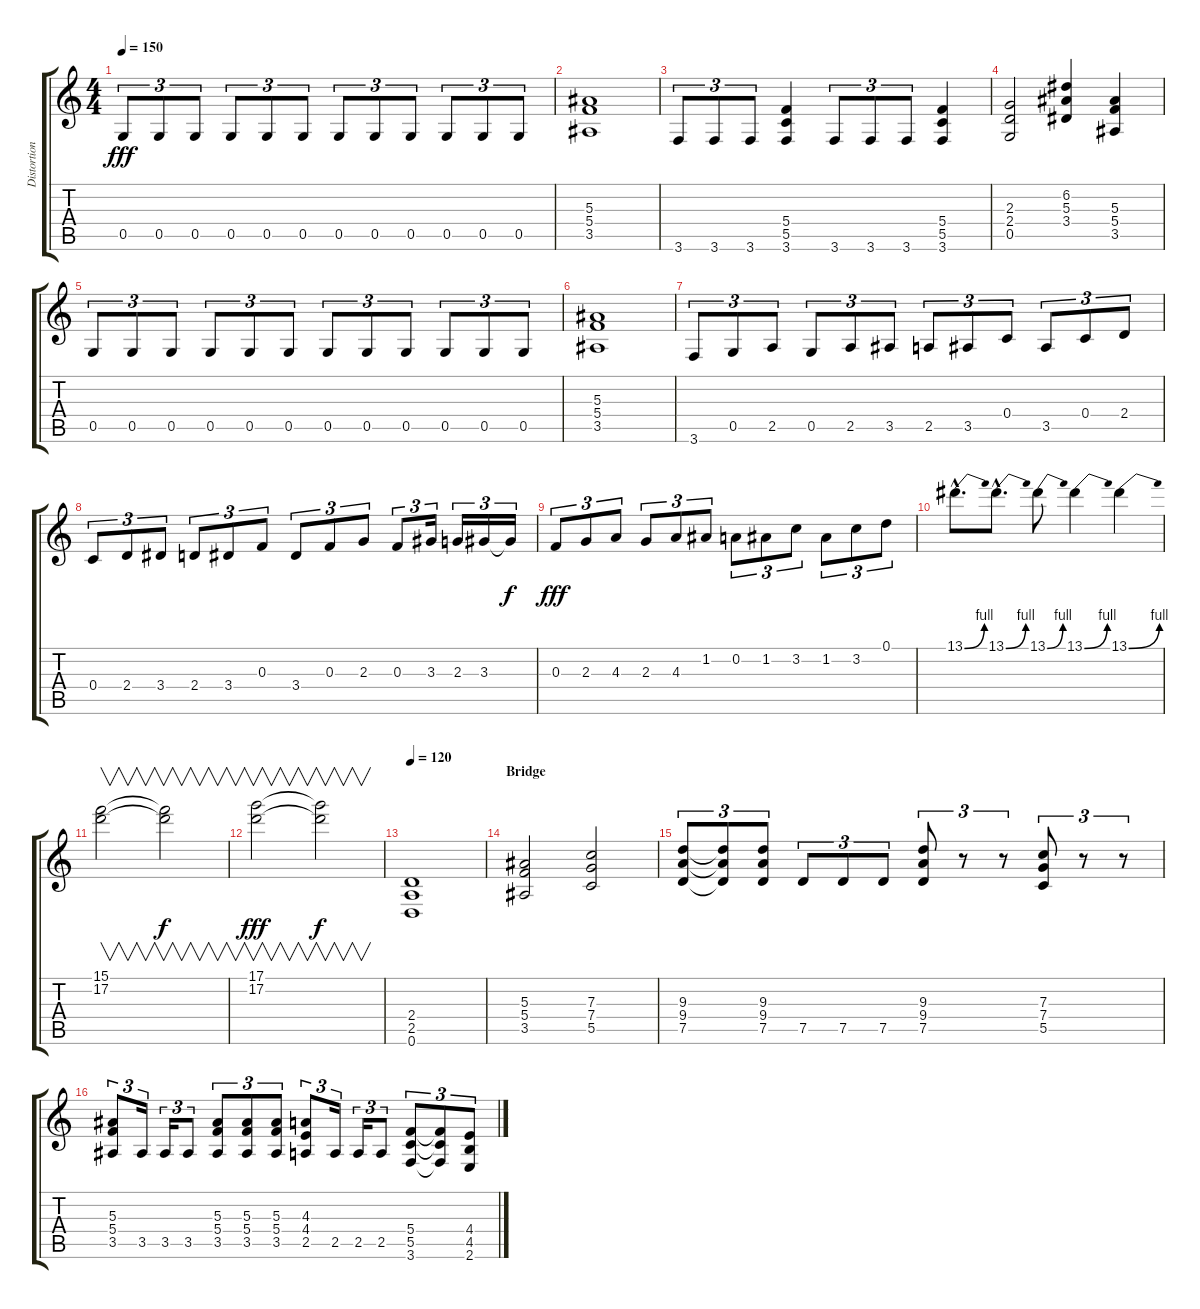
\track ("Distortion 1" "Distortion") {instrument distortionguitar}
\staff {score tabs}
\tuning (D4 A3 F3 C3 G2 D2) {hide}
\ts (4 4)
\tempo 150
\clef g2
\ks c
0.5.8{tu (3 2) dy fff} 0.5.8{tu (3 2)} 0.5.8{tu (3 2)} 0.5.8{tu (3 2)} 0.5.8{tu (3 2)} 0.5.8{tu (3 2)} 0.5.8{tu (3 2)} 0.5.8{tu (3 2)} 0.5.8{tu (3 2)} 0.5.8{tu (3 2)} 0.5.8{tu (3 2)} 0.5.8{tu (3 2)} |
(5.3 5.4 3.5).1 |
3.6.8{tu (3 2)} 3.6.8{tu (3 2)} 3.6.8{tu (3 2)} (5.4 5.5 3.6).4 3.6.8{tu (3 2)} 3.6.8{tu (3 2)} 3.6.8{tu (3 2)} (5.4 5.5 3.6).4 |
(2.3 2.4 0.5).2 (6.2 5.3 3.4).4 (5.3 5.4 3.5).4 |
0.5.8{tu (3 2)} 0.5.8{tu (3 2)} 0.5.8{tu (3 2)} 0.5.8{tu (3 2)} 0.5.8{tu (3 2)} 0.5.8{tu (3 2)} 0.5.8{tu (3 2)} 0.5.8{tu (3 2)} 0.5.8{tu (3 2)} 0.5.8{tu (3 2)} 0.5.8{tu (3 2)} 0.5.8{tu (3 2)} |
(5.3 5.4 3.5).1 |
3.6.8{tu (3 2) volume 16} 0.5.8{tu (3 2)} 2.5.8{tu (3 2)} 0.5.8{tu (3 2)} 2.5.8{tu (3 2)} 3.5.8{tu (3 2)} 2.5.8{tu (3 2)} 3.5.8{tu (3 2)} 0.4.8{tu (3 2)} 3.5.8{tu (3 2)} 0.4.8{tu (3 2)} 2.4.8{tu (3 2)} |
0.4.8{tu (3 2)} 2.4.8{tu (3 2)} 3.4.8{tu (3 2)} 2.4.8{tu (3 2)} 3.4.8{tu (3 2)} 0.3.8{tu (3 2)} 3.4.8{tu (3 2)} 0.3.8{tu (3 2)} 2.3.8{tu (3 2)} 0.3.8{tu (3 2)} 3.3.16{tu (3 2)} 2.3.16{tu (3 2)} 3.3.16{tu (3 2)} 3.3{t}.16{tu (3 2) dy f} |
0.3.8{tu (3 2) dy fff} 2.3.8{tu (3 2)} 4.3.8{tu (3 2)} 2.3.8{tu (3 2)} 4.3.8{tu (3 2)} 1.2.8{tu (3 2)} 0.2.8{tu (3 2)} 1.2.8{tu (3 2)} 3.2.8{tu (3 2)} 1.2.8{tu (3 2)} 3.2.8{tu (3 2)} 0.1.8{tu (3 2)} |
13.1{be (bend 0 0 60 4) hac}.8{d} 13.1{be (bend 0 0 60 4) hac}.8{d} 13.1{be (bend 0 0 60 4)}.8 13.1{be (bend 0 0 60 4)}.4 13.1{be (bend 0 0 60 4)}.4 |
(15.1 17.2).2{v} (15.1{t} 17.2{t}).2{v dy f} |
(17.1 17.2).2{v dy fff} (17.1{t} 17.2{t}).2{v dy f} |
\tempo 120
(2.4 2.5 0.6).1 |
\section ("" "Bridge")
(5.3 5.4 3.5).2 (7.3 7.4 5.5).2 |
(9.3 9.4 7.5).8{tu (3 2)} (9.3{t} 9.4{t} 7.5{t}).8{tu (3 2)} (9.3 9.4 7.5).8{tu (3 2)} 7.5.8{tu (3 2)} 7.5.8{tu (3 2)} 7.5.8{tu (3 2)} (9.3 9.4 7.5).8{tu (3 2)} r.8{tu (3 2)} r.8{tu (3 2)} (7.3 7.4 5.5).8{tu (3 2)} r.8{tu (3 2)} r.8{tu (3 2)} |
(5.3 5.4 3.5).8{tu (3 2)} 3.5.16{tu (3 2)} 3.5.16{tu (3 2)} 3.5.8{tu (3 2)} (5.3 5.4 3.5).8{tu (3 2)} (5.3 5.4 3.5).8{tu (3 2)} (5.3 5.4 3.5).8{tu (3 2)} (4.3 4.4 2.5).8{tu (3 2)} 2.5.16{tu (3 2)} 2.5.16{tu (3 2)} 2.5.8{tu (3 2)} (5.4 5.5 3.6).8{tu (3 2)} (5.4{t} 5.5{t} 3.6{t}).8{tu (3 2)} (4.4 4.5 2.6).8{tu (3 2)}
